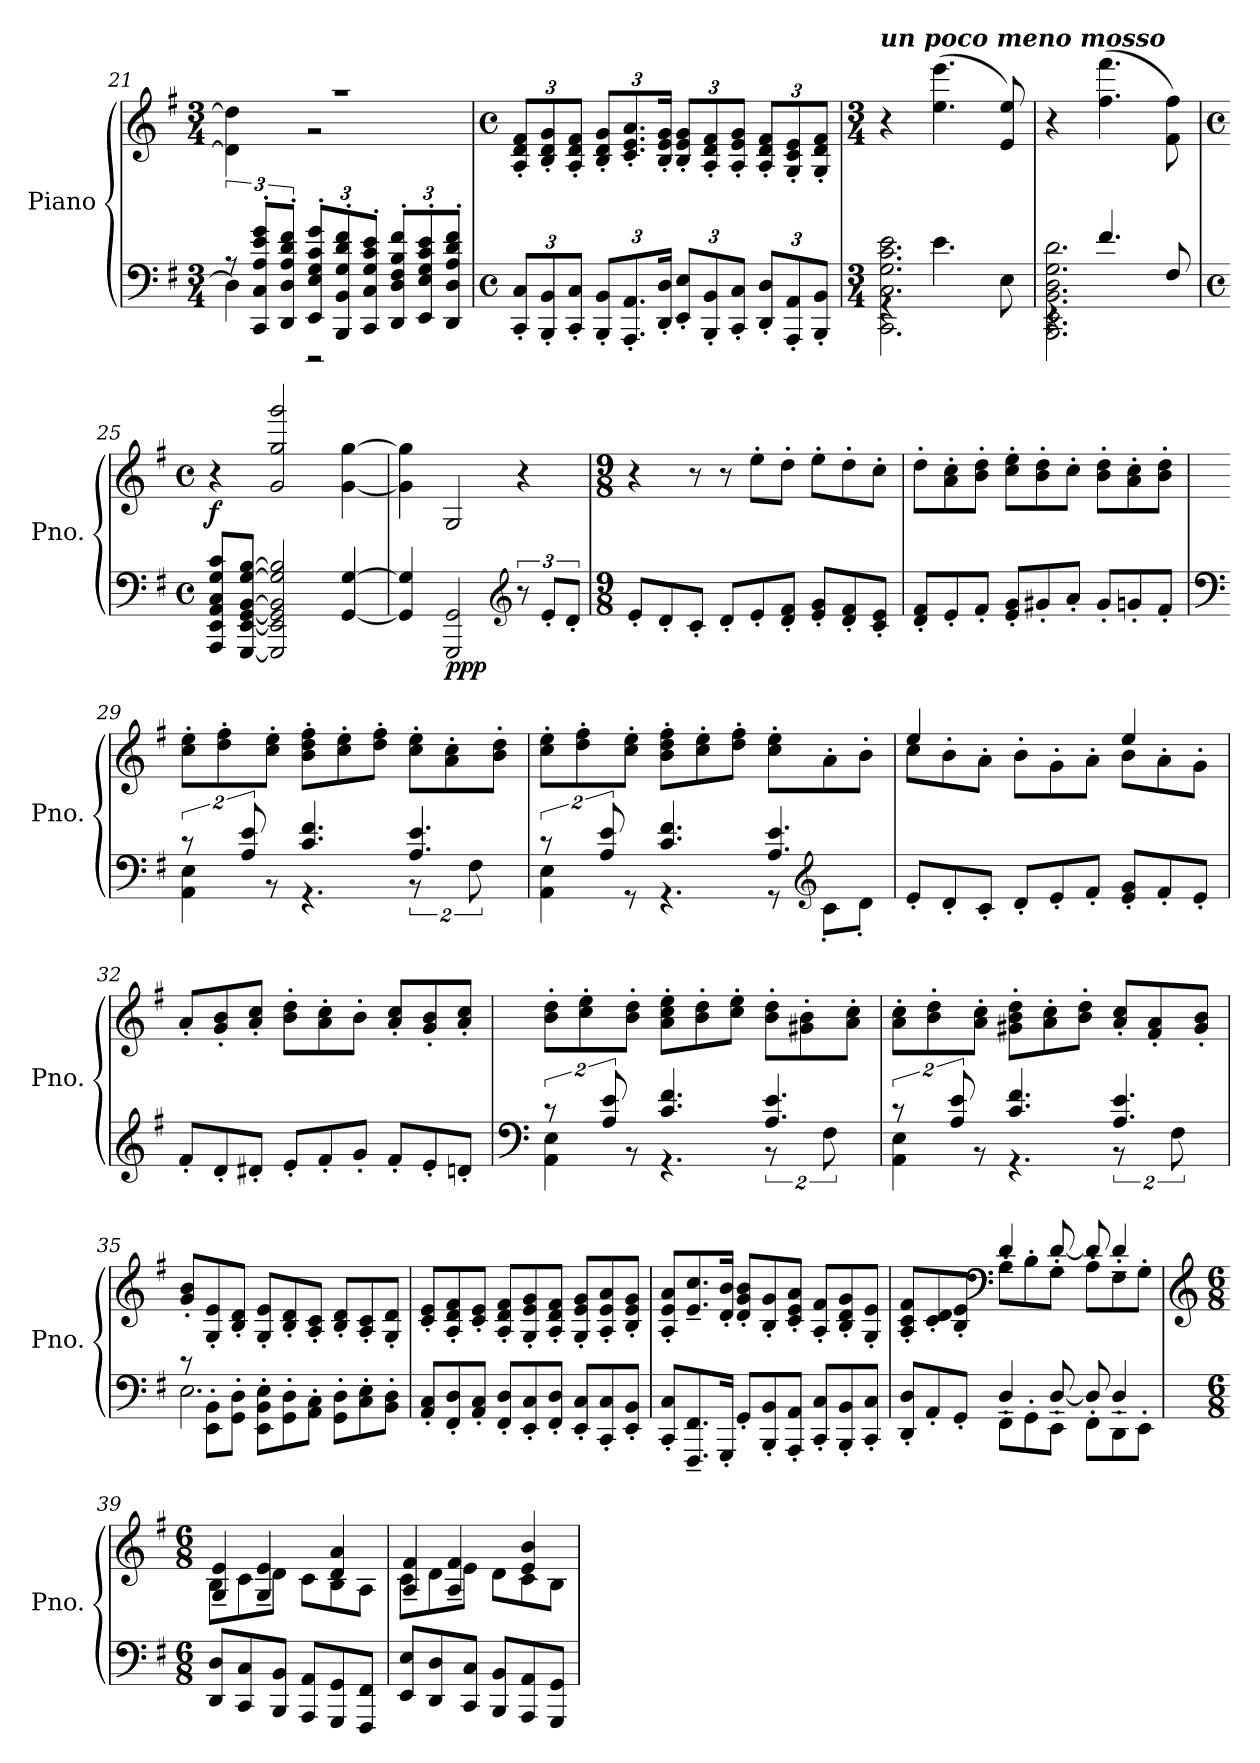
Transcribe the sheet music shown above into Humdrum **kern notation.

**kern	**kern	**dynam
*part1	*part1	*part1
*staff2	*staff1	*staff1/2
*I"Piano	*	*
*I'Pno.	*	*
!!LO:LB:g=z
*clefF4	*clefG2	*
*k[f#]	*k[f#]	*
*M3/4	*M3/4	*
=21	=21	=21
*^	*^	*
12r	4D\]	2.r	4d\] 4dd\]	.
12CC/' 12C/' 12A/' 12e/' 12g/'L	.	.	.	.
12DD/' 12D/' 12A/' 12d/' 12f#/'J	.	.	.	.
*Xbrackettup	*	*	*	*
12EE/' 12E/' 12G/' 12c/' 12g/'L	2r	.	2r	.
12BBB/' 12BB/' 12G/' 12d/' 12f#/'	.	.	.	.
12CC/' 12C/' 12G/' 12c/' 12e/'J	.	.	.	.
12DD/' 12D/' 12F#/' 12B/' 12f#/'L	.	.	.	.
12EE/' 12E/' 12G/' 12c/' 12e/'	.	.	.	.
12DD/' 12D/' 12A/' 12d/' 12f#/'J	.	.	.	.
*v	*v	*	*	*
*	*v	*v	*
=22	=22	=22
*M4/4	*M4/4	*
*met(c)	*met(c)	*
*	*Xbrackettup	*
12CC/' 12C/'L	12A/' 12d/' 12f#/'L	.
12BBB/' 12BB/'	12B/' 12d/' 12g/'	.
12CC/' 12C/'J	12A/' 12d/' 12f#/'J	.
12BBB/' 12BB/'L	12B/' 12d/' 12g/'L	.
12.AAA/' 12.AA/'	12.c/' 12.e/' 12.a/'	.
24DD/' 24D/'Jk	24B/' 24e/' 24g/'Jk	.
12EE/' 12E/'L	12B/' 12e/' 12g/'L	.
12BBB/' 12BB/'	12A/' 12d/' 12f#/'	.
12CC/' 12C/'J	12A/' 12e/' 12g/'J	.
*	*MM95	*
12DD/' 12D/'L	12A/' 12d/' 12f#/'L	.
12AAA/' 12AA/'	12G/' 12c/' 12e/'	.
12BBB/' 12BB/'J	12G/' 12d/' 12f#/'J	.
=23	=23	=23
*M3/4	*M3/4	*
*	*MM90	*
*^	*	*
!	!	!LO:TX:a:Bi:t=un poco meno mosso	!
4rGG	2.CC\ 2.C\ 2.G\ 2.c\ 2.e\	4r	.
4.e\	.	(>4.ee\ 4.eee\	.
8E\	.	8e/ 8ee/)	.
=24	=24	=24	=24
4rEE	2.BBB\ 2.EE\ 2.BB\ 2.D\ 2.G\ 2.d\	4r	.
4.f#/	.	(>4.ff#\ 4.fff#\	.
8F#/	.	8f#\ 8ff#\)	.
*v	*v	*	*
!!LO:LB:g=z
=25	=25	=25
*M4/4	*M4/4	*
*met(c)	*met(c)	*
!	!	!LO:DY:b
8AAA/ 8EE/ 8AA/ 8C/ 8G/ 8c/L	4r	f
[8GGG/ [8EE/ [8GG/ [8BB/ [8G/ [8B/J	.	.
2GGG/] 2EE/] 2GG/] 2BB/] 2G/] 2B/]	2g/ 2gg/ 2ggg/	.
[4GG/ [4G/	[4g\ [4gg\	.
=26	=26	=26
4GG/] 4G/]	4g\] 4gg\]	.
!	!	!LO:DY:b=2
!	!	!LO:DY:n=1:b
!	!	!LO:DY:n=2:b
2GGG/ 2GG/	2G/	p p p
*clefG2	*	*
*brackettup	*	*
12r	4r	.
12e'/L	.	.
12d'/J	.	.
=27	=27	=27
*M9/8	*M9/8	*
*	*MM150	*
8e'/L	4r	.
8d'/	.	.
8c'/J	8r	.
8d'/L	8r	.
8e'/	8ee'\L	.
8d/' 8f#/'J	8dd'\J	.
8e/' 8g/'L	8ee'\L	.
8d/' 8f#/'	8dd'\	.
8c/' 8e/'J	8cc'\J	.
=28	=28	=28
8d/' 8f#/'L	8dd'\L	.
8e'/	8a\' 8cc\'	.
8f#'/J	8b\' 8dd\'J	.
8e/' 8g/'L	8cc\' 8ee\'L	.
8g#X'/	8b\' 8dd\'	.
8a'/J	8cc'\J	.
8g#'/L	8b\' 8dd\'L	.
8gn'/	8a\' 8cc\'	.
8f#'/J	8b\' 8dd\'J	.
!!LO:LB:g=z
=29	=29	=29
*clefF4	*	*
*^	*	*
16%3r	4AA\ 4E\	8cc\' 8ee\'L	.
.	.	8dd\' 8ff#\'	.
16%3A/ 16%3e/	.	.	.
.	8r	8cc\' 8ee\'J	.
4.c/ 4.f#/	4.r	8b\' 8dd\' 8ff#\'L	.
.	.	8cc\' 8ee\'	.
.	.	8dd\' 8ff#\'J	.
4.A/ 4.e/	16%3r	8cc\' 8ee\'L	.
.	.	8a\' 8cc\'	.
.	16%3F#\	.	.
.	.	8b\' 8dd\'J	.
=30	=30	=30	=30
16%3r	4AA\ 4E\	8cc\' 8ee\'L	.
.	.	8dd\' 8ff#\'	.
16%3A/ 16%3e/	.	.	.
.	8r	8cc\' 8ee\'J	.
4.c/ 4.f#/	4.r	8b\' 8dd\' 8ff#\'L	.
.	.	8cc\' 8ee\'	.
.	.	8dd\' 8ff#\'J	.
4.A/ 4.e/	8r	8cc\' 8ee\'L	.
*clefG2	*	*	*
.	8c'\L	8a'\	.
.	8d'\J	8b'\J	.
*v	*v	*	*
=31	=31	=31
*	*^	*
8e'/L	8cc'\L	4ee/	.
8d'/	8b'\	.	.
8c'/J	8a'\J	2ryy	.
8d'/L	8b'\L	.	.
8e'/	8g'\	.	.
8f#'/J	8a'\J	.	.
8e/' 8g/'L	8b'\L	4ee/	.
8f#'/	8a'\	.	.
8e'/J	8g'\J	8ryy	.
*	*v	*v	*
=32	=32	=32
8f#'/L	8a'/L	.
8d'/	8g/' 8b/'	.
8d#X'/J	8a/' 8cc/'J	.
8e'/L	8b\' 8dd\'L	.
8f#'/	8a\' 8cc\'	.
8g'/J	8b'\J	.
8f#'/L	8a/' 8cc/'L	.
8e'/	8g/' 8b/'	.
8dn'/J	8a/' 8cc/'J	.
!!LO:LB:g=z
=33	=33	=33
*clefF4	*	*
*^	*	*
16%3r	4AA\ 4E\	8b\' 8dd\'L	.
.	.	8cc\' 8ee\'	.
16%3A/ 16%3e/	.	.	.
.	8r	8b\' 8dd\'J	.
4.c/ 4.f#/	4.r	8a\' 8cc\' 8ee\'L	.
.	.	8b\' 8dd\'	.
.	.	8cc\' 8ee\'J	.
4.A/ 4.e/	16%3r	8b\' 8dd\'L	.
.	.	8g#X\' 8b\'	.
.	16%3F#\	.	.
.	.	8a\' 8cc\'J	.
=34	=34	=34	=34
16%3r	4AA\ 4E\	8a\' 8cc\'L	.
.	.	8b\' 8dd\'	.
16%3A/ 16%3e/	.	.	.
.	8r	8a\' 8cc\'J	.
4.c/ 4.f#/	4.r	8g#X\' 8b\' 8dd\'L	.
.	.	8a\' 8cc\'	.
.	.	8b\' 8dd\'J	.
4.A/ 4.e/	16%3r	8a/' 8cc/'L	.
.	.	8f#/' 8a/'	.
.	16%3F#\	.	.
.	.	8g#/' 8b/'J	.
=35	=35	=35	=35
8r	2.E\	8g/' 8b/'L	.
8EE\' 8BB\'L	.	8G/' 8e/'	.
8GG\' 8D\'J	.	8B/' 8d/'J	.
8EE\' 8BB\' 8E\'L	.	8G/' 8e/'L	.
8GG\' 8D\'	.	8B/' 8d/'	.
8AA\' 8C\'J	.	8A/' 8c/'J	.
8GG\' 8D\'L	4.ryy	8B/' 8d/'L	.
8C\' 8E\'	.	8A/' 8c/'	.
8BB\' 8D\'J	.	8G/' 8d/'J	.
*v	*v	*	*
!!LO:PB:g=z
=36	=36	=36
8AA/' 8C/'L	8c/' 8e/'L	.
8FF#/' 8D/'	8A/' 8d/' 8f#/'	.
8AA/' 8C/'J	8c/' 8e/'J	.
8FF#/' 8D/'L	8A/' 8d/' 8f#/'L	.
8EE/' 8C/'	8G/' 8e/' 8g/'	.
8FF#/' 8D/'J	8A/' 8d/' 8f#/'J	.
8EE/' 8C/'L	8G/' 8e/' 8g/'L	.
8CC/' 8C/'	8A/' 8e/' 8a/'	.
8EE/' 8BB/'J	8B/' 8e/' 8g/'J	.
=37	=37	=37
8CC/' 8C/'L	8A/' 8e/' 8a/'L	.
8.FFF#/~ 8.FF#/~	8.e/~ 8.cc/~	.
16GGG'/Jk	16d/' 16b/'Jk	.
8GG'/L	8d/' 8g/' 8b/'L	.
8BBB/' 8BB/'	8B/' 8g/'	.
8AAA/' 8AA/'J	8c/' 8e/' 8a/'J	.
8CC/' 8C/'L	8A/' 8f#/'L	.
8BBB/' 8BB/'	8B/' 8d/' 8g/'	.
8CC/' 8C/'J	8G/' 8e/'J	.
=38	=38	=38
*^	*^	*
8DD/' 8D/'L	4.ryy	8A/' 8c/' 8f#/'L	4.ryy	.
8AA'/	.	8c/' 8d/'	.	.
8GG'/J	.	8B/' 8e/'J	.	.
*	*	*clefF4	*	*
8FF#'\L	4D~/	8A'\L	4d~/	.
8GG'\	.	8B'\	.	.
8EE'\J	[8D~/	8G'\J	[8d~/	.
8FF#'\L	8D/]	8A'\L	8d/]	.
8DD'\	4D~/	8F#'\	4d~/	.
8EE'\J	.	8G'\J	.	.
*v	*v	*	*	*
!!LO:LB:g=z	!!
=39	=39	=39	=39
*	*clefG2	*	*
*M6/8	*M6/8	*	*
8DD/ 8D/L	8B\L	4G/~ 4e/~	.
8CC/ 8C/	8c\	.	.
8BBB/ 8BB/J	8d\J	4G/~ 4e/~	.
8AAA/ 8AA/L	8c\L	.	.
8GGG/ 8GG/	8B\	4d/~ 4a/~	.
8FFF#/ 8FF#/J	8A\J	.	.
=40	=40	=40	=40
8EE/ 8E/L	8c\L	4A/~ 4f#/~	.
8DD/ 8D/	8d\	.	.
8CC/ 8C/J	8e\J	4A/~ 4f#/~	.
8BBB/ 8BB/L	8d\L	.	.
8AAA/ 8AA/	8c\	4e/~ 4b/~	.
8GGG/ 8GG/J	8B\J	.	.
*	*v	*v	*
=	=	=
*-	*-	*-
